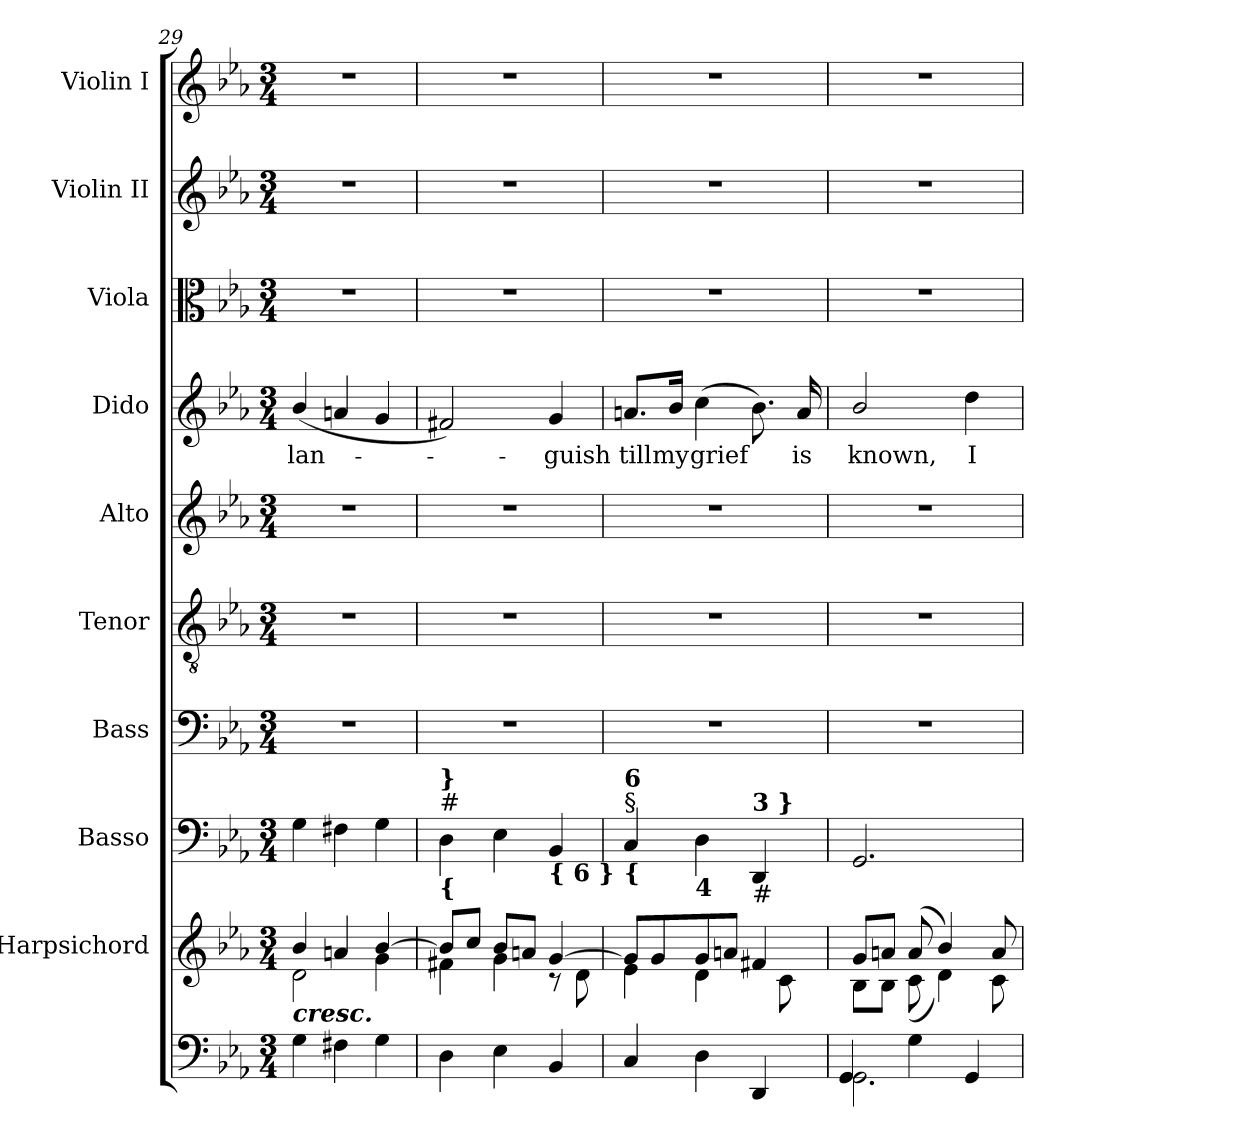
**kern	**kern	**kern	**kern	**kern	**kern	**kern	**text	**kern	**kern	**kern
*part10	*part9	*part8	*part7	*part6	*part5	*part4	*part4	*part3	*part2	*part1
*staff10	*staff9	*staff8	*staff7	*staff6	*staff5	*staff4	*staff4	*staff3	*staff2	*staff1
*	*I"Harpsichord	*I"Basso	*I"Bass	*I"Tenor	*I"Alto	*I"Dido	*	*I"Viola	*I"Violin II	*I"Violin I
*	*	*	*I'B.	*I'T.	*I'A.	*	*	*I'Viola	*I'Vln. II	*I'Vln. I
*clefF4	*clefG2	*clefF4	*clefF4	*clefGv2	*clefG2	*clefG2	*	*clefC3	*clefG2	*clefG2
*	*	*	*	*ITrd7c12	*	*	*	*	*	*
*k[b-e-a-]	*k[b-e-a-]	*k[b-e-a-]	*k[b-e-a-]	*k[b-e-a-]	*k[b-e-a-]	*k[b-e-a-]	*	*k[b-e-a-]	*k[b-e-a-]	*k[b-e-a-]
*E-:	*E-:	*E-:	*E-:	*E-:	*E-:	*E-:	*	*E-:	*E-:	*E-:
*M3/4	*M3/4	*M3/4	*M3/4	*M3/4	*M3/4	*M3/4	*	*M3/4	*M3/4	*M3/4
=29	=29	=29	=29	=29	=29	=29	=29	=29	=29	=29
*	*^	*	*	*	*	*	*	*	*	*
!	!	!	!	!LO:N:vis=1	!LO:N:vis=1	!LO:N:vis=1	!	!	!	!	!
!	!LO:TX:b:Bi:t=cresc.	!	!	!	!	!	!	!	!	!	!
!	!	!	!	!	!	!	!	!LO:LY:b:color=#000000	!LO:N:vis=1	!LO:N:vis=1	!LO:N:vis=1
4Gi\	4b-i/	2di\	4Gi\	2.r	2.r	2.r	(4b-i/	lan-	2.r	2.r	2.r
4F#Xi\	4ani/	.	4F#Xi\	.	.	.	4ani/	.	.	.	.
4Gi\	[4b-i/	4gi\	4Gi\	.	.	.	4gi/	.	.	.	.
=30	=30	=30	=30	=30	=30	=30	=30	=30	=30	=30	=30
!	!	!	!LO:TX:b:B:t={	!	!	!	!	!	!	!	!
!	!	!	!LO:TX:t=#	!	!	!	!	!	!	!	!
!	!	!	!LO:TX:B:t=}	!	!	!	!	!	!	!	!
!	!	!	!	!LO:N:vis=1	!LO:N:vis=1	!LO:N:vis=1	!	!	!LO:N:vis=1	!LO:N:vis=1	!LO:N:vis=1
4Di\	8b-i/L]	4f#Xi\	4Di\	2.r	2.r	2.r	2f#Xi/)	.	2.r	2.r	2.r
.	8cci/J	.	.	.	.	.	.	.	.	.	.
4E-i\	8b-i/L	4gi\	4E-i\	.	.	.	.	.	.	.	.
.	8ani/J	.	.	.	.	.	.	.	.	.	.
!	!	!	!LO:TX:b:B:t={ 6 }	!	!	!	!	!	!	!	!
!	!	!	!	!	!	!	!	!LO:LY:b:color=#000000	!	!	!
4BB-i/	[4gi/	8r	4BB-i/	.	.	.	4gi/	-guish	.	.	.
.	.	8di\	.	.	.	.	.	.	.	.	.
!!LO:LB:g=z
=31	=31	=31	=31	=31	=31	=31	=31	=31	=31	=31	=31
!	!	!	!	!LO:N:vis=1	!LO:N:vis=1	!LO:N:vis=1	!	!	!	!	!
!	!	!	!LO:TX:b:B:t={	!	!	!	!	!	!	!	!
!	!	!	!LO:TX:t=§	!	!	!	!	!	!	!	!
!	!	!	!LO:TX:B:t=6	!	!	!	!	!	!	!	!
!	!	!	!	!	!	!	!	!LO:LY:b:color=#000000	!LO:N:vis=1	!LO:N:vis=1	!LO:N:vis=1
4Ci/	8gi/L]	4e-i\	4Ci/	2.r	2.r	2.r	8.ani/L	till	2.r	2.r	2.r
.	8gi/	.	.	.	.	.	.	.	.	.	.
!	!	!	!	!	!	!	!	!LO:LY:b:color=#000000	!	!	!
.	.	.	.	.	.	.	16b-i/Jk	my	.	.	.
!	!	!	!LO:TX:b:B:t=4	!	!	!	!	!	!	!	!
!	!	!	!	!	!	!	!	!LO:LY:b:color=#000000	!	!	!
4Di\	8gi/	4di\	4Di\	.	.	.	(4cci\	grief	.	.	.
.	8ani/J	.	.	.	.	.	.	.	.	.	.
!	!	!	!LO:TX:b:t=#	!	!	!	!	!	!	!	!
!	!	!	!LO:TX:B:t=3 }	!	!	!	!	!	!	!	!
4DDi/	4f#Xi/	8ryy	4DDi/	.	.	.	8.b-i\)	.	.	.	.
.	.	8ci\	.	.	.	.	.	.	.	.	.
!	!	!	!	!	!	!	!	!LO:LY:b:color=#000000	!	!	!
.	.	.	.	.	.	.	16ai/	is	.	.	.
=32	=32	=32	=32	=32	=32	=32	=32	=32	=32	=32	=32
*^	*	*	*	*	*	*	*	*	*	*	*
!	!	!	!	!	!LO:N:vis=1	!LO:N:vis=1	!LO:N:vis=1	!	!	!	!	!
!	!	!	!	!	!	!	!	!	!LO:LY:b:color=#000000	!LO:N:vis=1	!LO:N:vis=1	!LO:N:vis=1
2.GGi\	4GGi/	8gi/L	8B-i\L	2.GGi/	2.r	2.r	2.r	2b-i/	known,	2.r	2.r	2.r
.	.	8ani/J	8B-i\J	.	.	.	.	.	.	.	.	.
.	4Gi\	(8ai/	(8ci\	.	.	.	.	.	.	.	.	.
.	.	4b-i/)	4di\)	.	.	.	.	.	.	.	.	.
!	!	!	!	!	!	!	!	!	!LO:LY:b:color=#000000	!	!	!
.	4GGi/	.	.	.	.	.	.	4ddi\	I	.	.	.
.	.	8ai/	8ci\	.	.	.	.	.	.	.	.	.
*v	*v	*	*	*	*	*	*	*	*	*	*	*
*	*v	*v	*	*	*	*	*	*	*	*	*
=	=	=	=	=	=	=	=	=	=	=
*-	*-	*-	*-	*-	*-	*-	*-	*-	*-	*-
